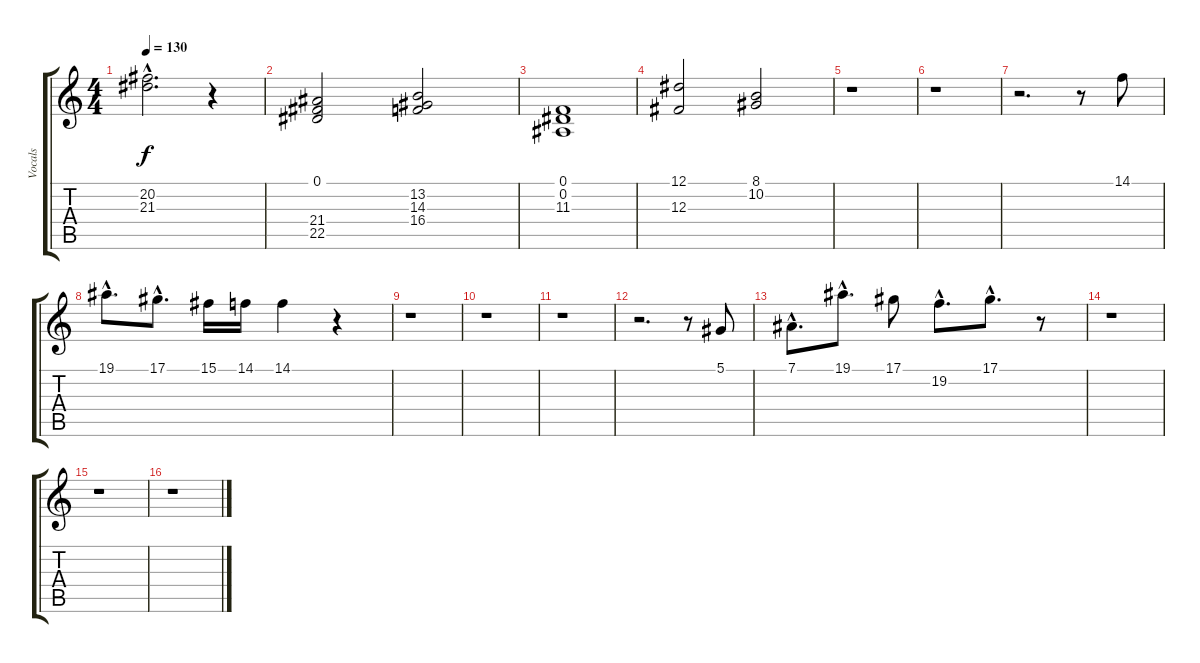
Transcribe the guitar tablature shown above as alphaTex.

\track ("Vocals" "Vocals") {instrument violin}
\staff {score tabs}
\tuning (Eb4 Bb3 Gb3 Db3 Ab2 Eb2) {hide}
\ts (4 4)
\tempo 130
\clef g2
\ks c
(20.2{hac} 21.3{hac}).2{d dy f} r.4 |
(0.1 21.4 22.5).2 (13.2 14.3 16.4).2 |
(0.1 0.2 11.3).1 |
(12.1 12.3).2 (8.1 10.2).2 |
r.1 |
r.1 |
r.2{d} r.8 14.1.8 |
19.1{hac}.8{d} 17.1{hac}.8{d} 15.1.16 14.1.16 14.1.4 r.4 |
r.1 |
r.1 |
r.1 |
r.2{d} r.8 5.1.8 |
7.1{hac}.8{d} 19.1{hac}.8{d} 17.1.8 19.2{hac}.8{d} 17.1{hac}.8{d} r.8 |
r.1 |
r.1 |
r.1
